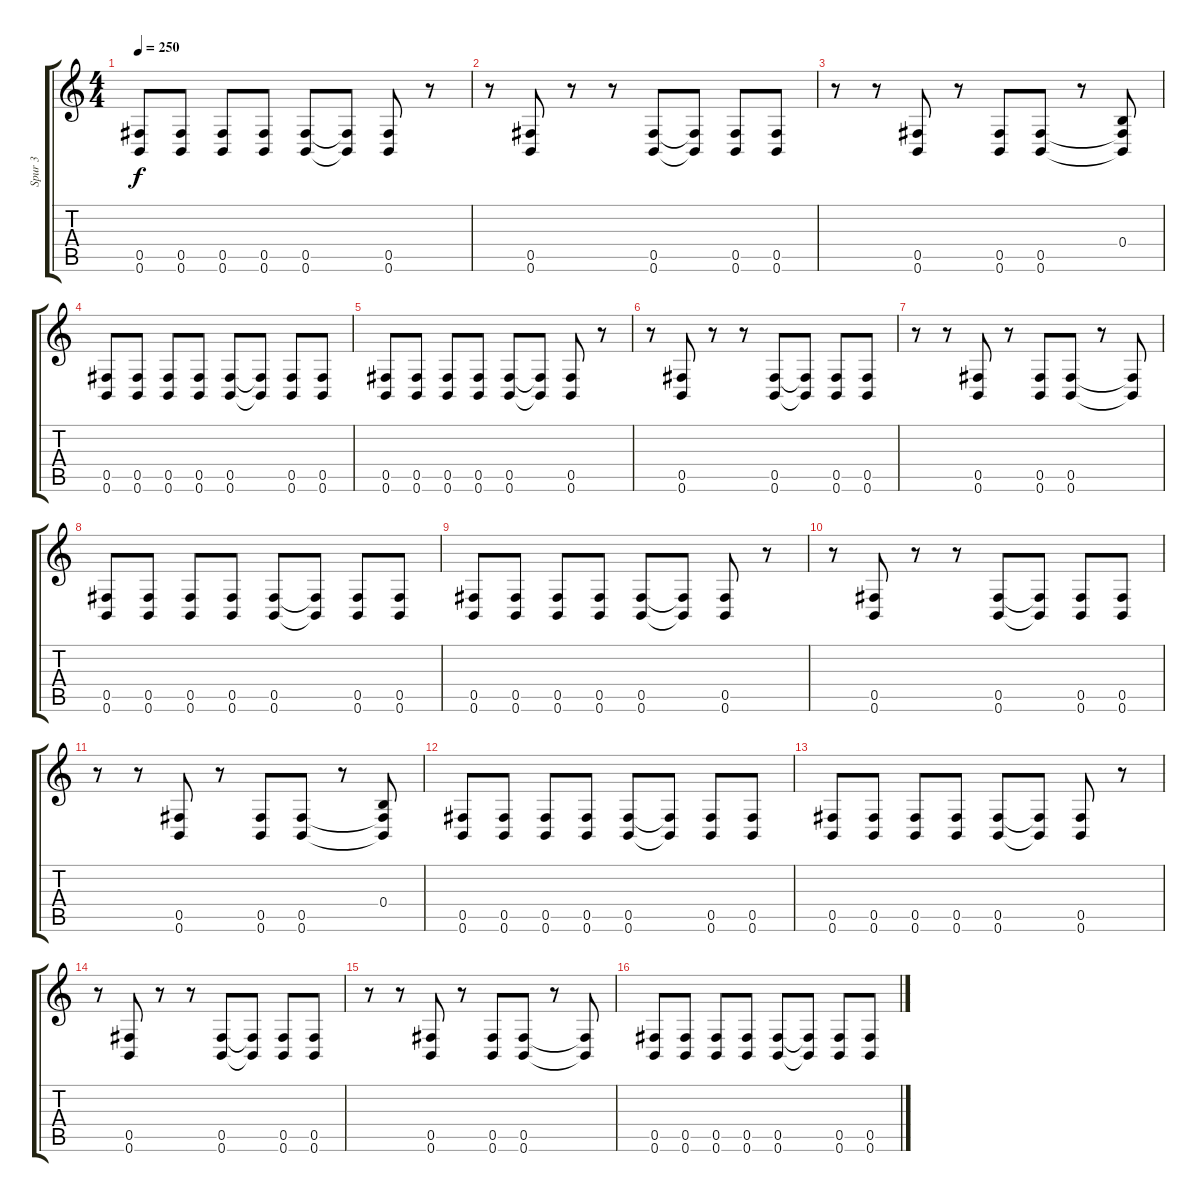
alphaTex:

\track ("Spur 3" "Spur 3") {instrument distortionguitar}
\staff {score tabs}
\tuning (Db4 Ab3 E3 B2 Gb2 B1) {hide}
\ts (4 4)
\tempo 250
\clef g2
\ks c
(0.5 0.6).8{dy f} (0.5 0.6).8 (0.5 0.6).8 (0.5 0.6).8 (0.5 0.6).8 (0.5{t} 0.6{t}).8 (0.5 0.6).8 r.8 |
r.8 (0.5 0.6).8 r.8 r.8 (0.5 0.6).8 (0.5{t} 0.6{t}).8 (0.5 0.6).8 (0.5 0.6).8 |
r.8 r.8 (0.5 0.6).8 r.8 (0.5 0.6).8 (0.5 0.6).8 r.8 (0.4 0.5{t} 0.6{t}).8 |
(0.5 0.6).8 (0.5 0.6).8 (0.5 0.6).8 (0.5 0.6).8 (0.5 0.6).8 (0.5{t} 0.6{t}).8 (0.5 0.6).8 (0.5 0.6).8 |
(0.5 0.6).8 (0.5 0.6).8 (0.5 0.6).8 (0.5 0.6).8 (0.5 0.6).8 (0.5{t} 0.6{t}).8 (0.5 0.6).8 r.8 |
r.8 (0.5 0.6).8 r.8 r.8 (0.5 0.6).8 (0.5{t} 0.6{t}).8 (0.5 0.6).8 (0.5 0.6).8 |
r.8 r.8 (0.5 0.6).8 r.8 (0.5 0.6).8 (0.5 0.6).8 r.8 (0.5{t} 0.6{t}).8 |
(0.5 0.6).8 (0.5 0.6).8 (0.5 0.6).8 (0.5 0.6).8 (0.5 0.6).8 (0.5{t} 0.6{t}).8 (0.5 0.6).8 (0.5 0.6).8 |
(0.5 0.6).8 (0.5 0.6).8 (0.5 0.6).8 (0.5 0.6).8 (0.5 0.6).8 (0.5{t} 0.6{t}).8 (0.5 0.6).8 r.8 |
r.8 (0.5 0.6).8 r.8 r.8 (0.5 0.6).8 (0.5{t} 0.6{t}).8 (0.5 0.6).8 (0.5 0.6).8 |
r.8 r.8 (0.5 0.6).8 r.8 (0.5 0.6).8 (0.5 0.6).8 r.8 (0.4 0.5{t} 0.6{t}).8 |
(0.5 0.6).8 (0.5 0.6).8 (0.5 0.6).8 (0.5 0.6).8 (0.5 0.6).8 (0.5{t} 0.6{t}).8 (0.5 0.6).8 (0.5 0.6).8 |
(0.5 0.6).8 (0.5 0.6).8 (0.5 0.6).8 (0.5 0.6).8 (0.5 0.6).8 (0.5{t} 0.6{t}).8 (0.5 0.6).8 r.8 |
r.8 (0.5 0.6).8 r.8 r.8 (0.5 0.6).8 (0.5{t} 0.6{t}).8 (0.5 0.6).8 (0.5 0.6).8 |
r.8 r.8 (0.5 0.6).8 r.8 (0.5 0.6).8 (0.5 0.6).8 r.8 (0.5{t} 0.6{t}).8 |
(0.5 0.6).8 (0.5 0.6).8 (0.5 0.6).8 (0.5 0.6).8 (0.5 0.6).8 (0.5{t} 0.6{t}).8 (0.5 0.6).8 (0.5 0.6).8
